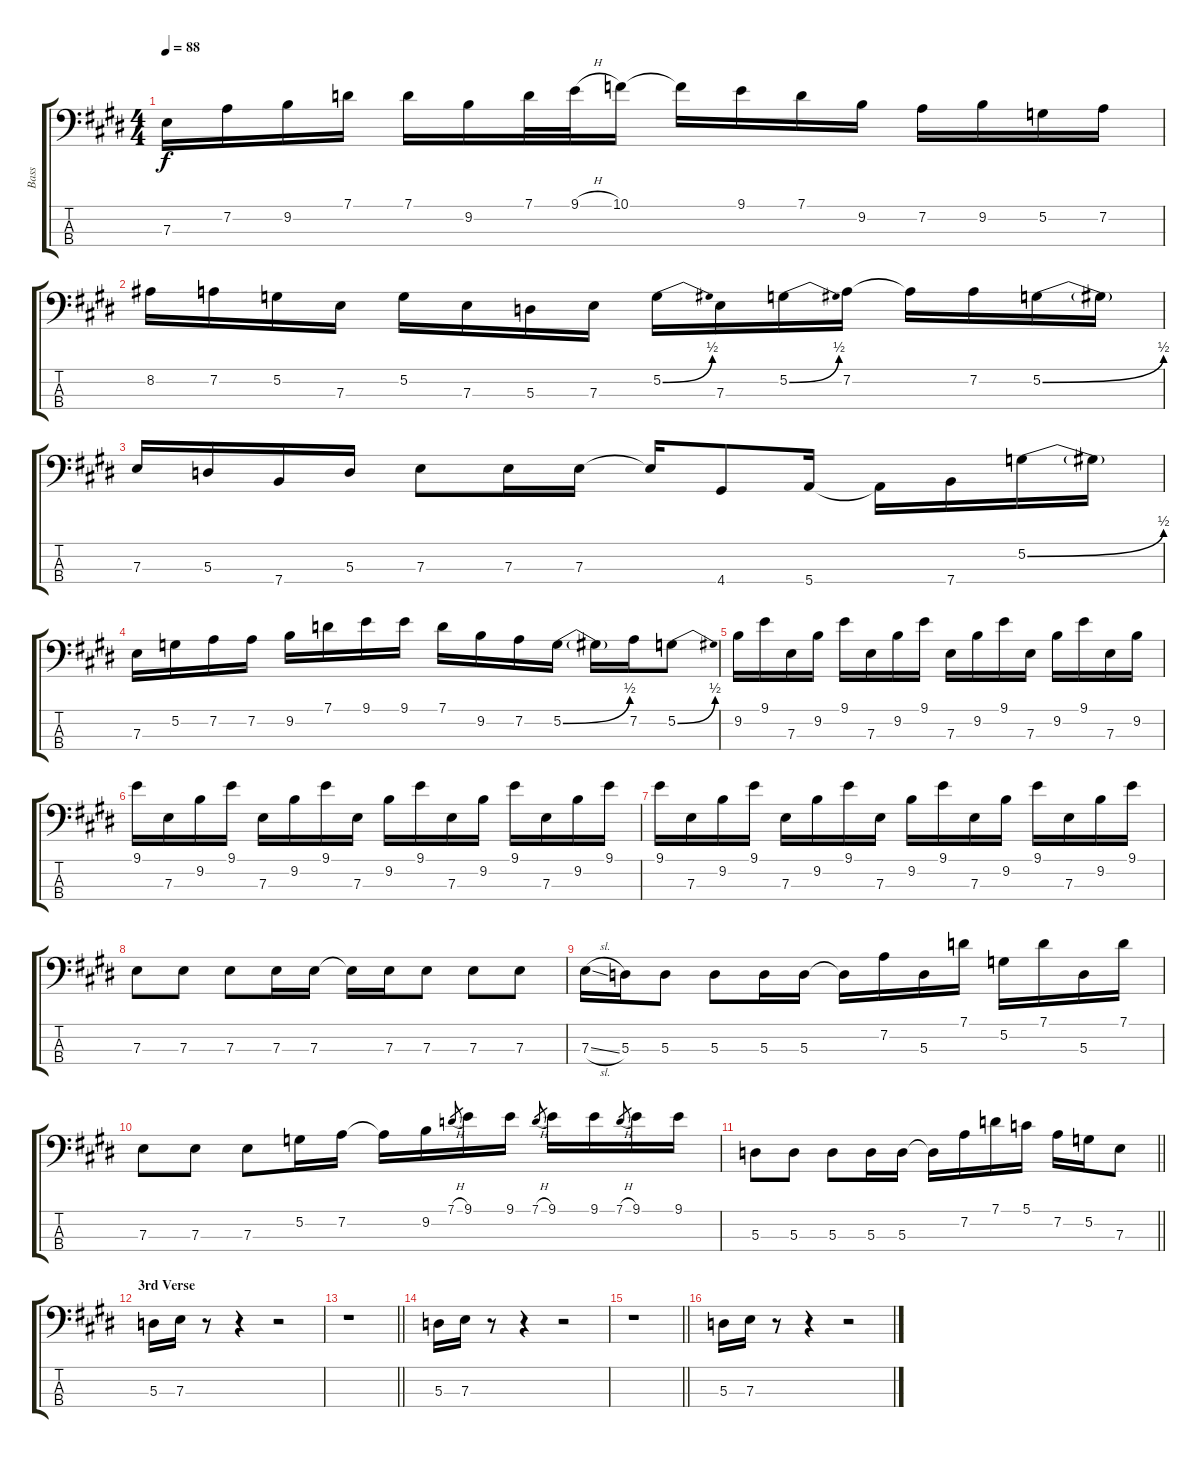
\track ("Bass" "Bass") {instrument electricbassfinger}
\staff {score tabs}
\tuning (G2 D2 A1 E1) {hide}
\ts (4 4)
\tempo 88
\clef f4
\ks e
7.3.16{dy f} 7.2.16 9.2.16 7.1.16 7.1.16 9.2.16 7.1.32 9.1{h}.32 10.1.16 10.1{t}.16 9.1.16 7.1.16 9.2.16 7.2.16 9.2.16 5.2.16 7.2.16 |
8.2.16 7.2.16 5.2.16 7.3.16 5.2.16 7.3.16 5.3.16 7.3.16 5.2{be (bend 0 0 60 2)}.16 7.3.16 5.2{be (bend 0 0 60 2)}.16 7.2.16 7.2{t}.16 7.2.16 5.2{be (bend 0 0 60 2)}.16 5.2{t}.16 |
7.3.16 5.3.16 7.4.16 5.3.16 7.3.8 7.3.16 7.3.16 7.3{t}.16 4.4.8 5.4.16 5.4{t}.16 7.4.16 5.2{be (bend 0 0 60 2)}.16 5.2{t}.16 |
7.3.16 5.2.16 7.2.16 7.2.16 9.2.16 7.1.16 9.1.16 9.1.16 7.1.16 9.2.16 7.2.16 5.2{be (bend 0 0 60 2)}.16 5.2{t}.16 7.2.16 5.2{be (bend 0 0 60 2)}.8 |
9.2.16 9.1.16 7.3.16 9.2.16 9.1.16 7.3.16 9.2.16 9.1.16 7.3.16 9.2.16 9.1.16 7.3.16 9.2.16 9.1.16 7.3.16 9.2.16 |
9.1.16 7.3.16 9.2.16 9.1.16 7.3.16 9.2.16 9.1.16 7.3.16 9.2.16 9.1.16 7.3.16 9.2.16 9.1.16 7.3.16 9.2.16 9.1.16 |
9.1.16 7.3.16 9.2.16 9.1.16 7.3.16 9.2.16 9.1.16 7.3.16 9.2.16 9.1.16 7.3.16 9.2.16 9.1.16 7.3.16 9.2.16 9.1.16 |
7.3.8 7.3.8 7.3.8 7.3.16 7.3.16 7.3{t}.16 7.3.16 7.3.8 7.3.8 7.3.8 |
7.3{sl}.16 5.3.16 5.3.8 5.3.8 5.3.16 5.3.16 5.3{t}.16 7.2.16 5.3.16 7.1.16 5.2.16 7.1.16 5.3.16 7.1.16 |
7.3.8 7.3.8 7.3.8 5.2.16 7.2.16 7.2{t}.16 9.2.16 7.1{h}.8{gr} 9.1.16 9.1.16 7.1{h}.8{gr} 9.1.16 9.1.16 7.1{h}.8{gr} 9.1.16 9.1.16 |
\barLineRight lightlight
5.3.8 5.3.8 5.3.8 5.3.16 5.3.16 5.3{t}.16 7.2.16 7.1.16 5.1.16 7.2.16 5.2.16 7.3.8 |
\section ("" "3rd Verse")
5.3.16 7.3.16 r.8 r.4 r.2 |
\barLineRight lightlight
r.1 |
5.3.16 7.3.16 r.8 r.4 r.2 |
\barLineRight lightlight
r.1 |
5.3.16 7.3.16 r.8 r.4 r.2
